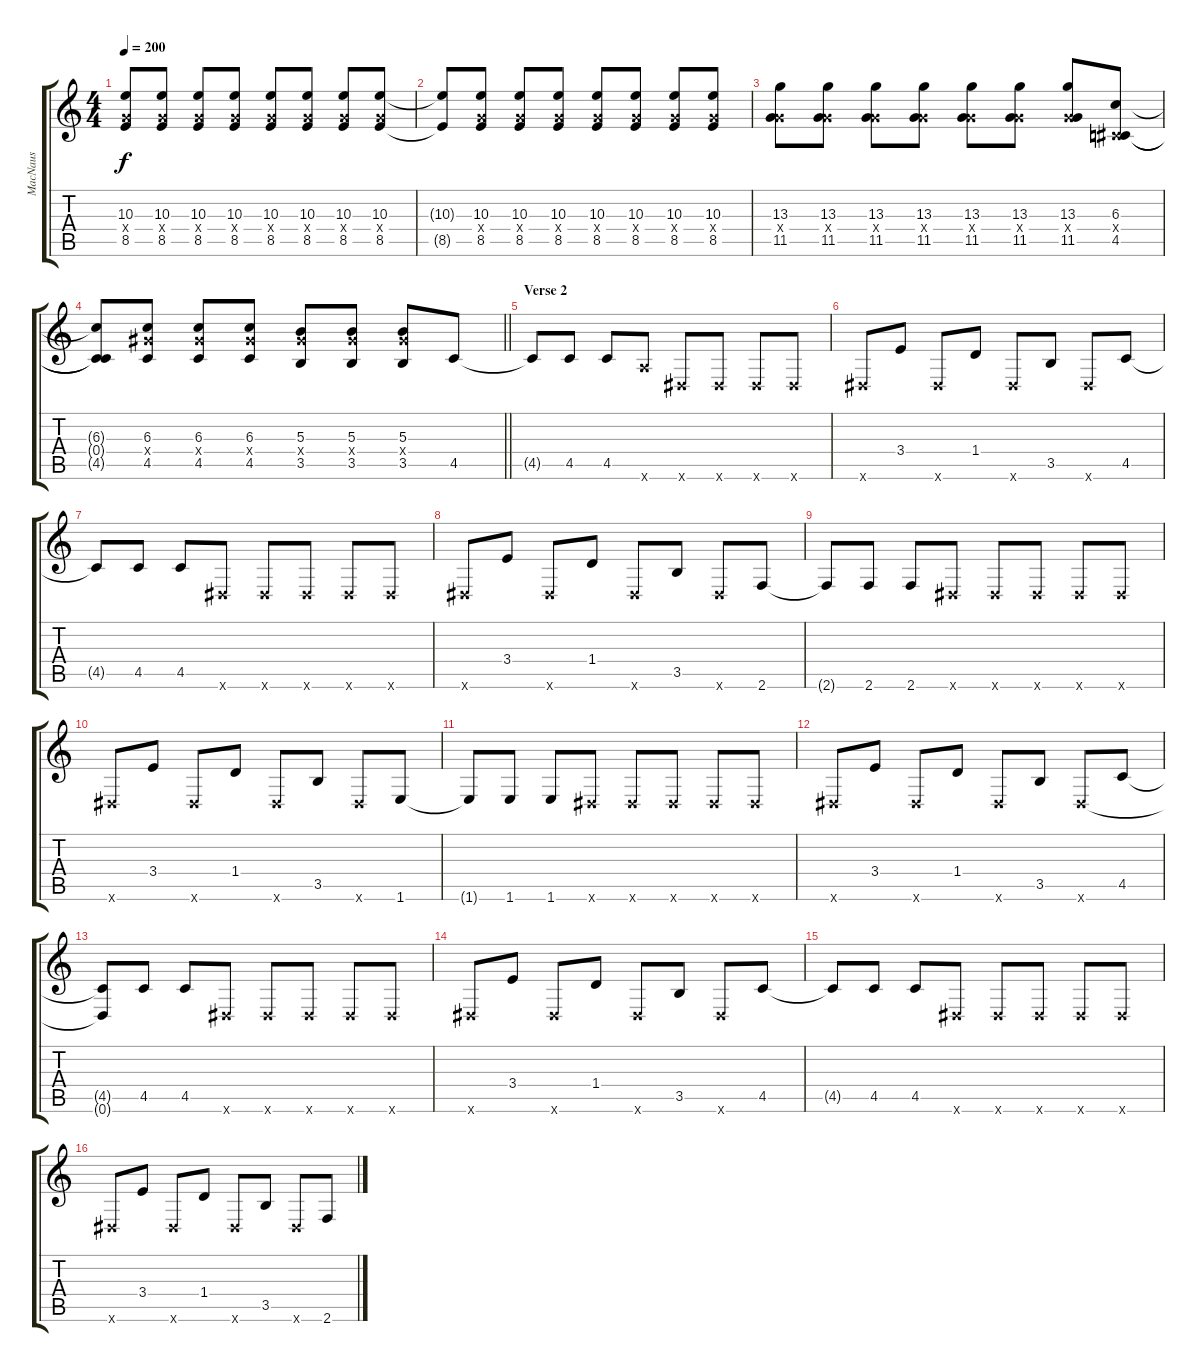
\track ("MacNaus" "MacNaus") {instrument distortionguitar}
\staff {score tabs}
\tuning (Eb4 Bb3 Gb3 Db3 Ab2 Eb2) {hide}
\ts (4 4)
\tempo 200
\clef g2
\ks c
(10.3 6.4{x} 8.5).8{dy f} (10.3 6.4{x} 8.5).8 (10.3 6.4{x} 8.5).8 (10.3 6.4{x} 8.5).8 (10.3 6.4{x} 8.5).8 (10.3 6.4{x} 8.5).8 (10.3 6.4{x} 8.5).8 (10.3 6.4{x} 8.5).8 |
(10.3{t} 8.5{t}).8 (10.3 6.4{x} 8.5).8 (10.3 6.4{x} 8.5).8 (10.3 6.4{x} 8.5).8 (10.3 6.4{x} 8.5).8 (10.3 6.4{x} 8.5).8 (10.3 6.4{x} 8.5).8 (10.3 6.4{x} 8.5).8 |
(13.3 6.4{x} 11.5).8 (13.3 6.4{x} 11.5).8 (13.3 6.4{x} 11.5).8 (13.3 6.4{x} 11.5).8 (13.3 6.4{x} 11.5).8 (13.3 6.4{x} 11.5).8 (13.3 6.4{x} 11.5).8 (6.3 0.4{x} 4.5).8 |
\barLineRight lightlight
(6.3{t} 0.4{t} 4.5{t}).8 (6.3 7.4{x} 4.5).8 (6.3 7.4{x} 4.5).8 (6.3 7.4{x} 4.5).8 (5.3 7.4{x} 3.5).8 (5.3 7.4{x} 3.5).8 (5.3 7.4{x} 3.5).8 4.5.8 |
\section ("" "Verse 2")
4.5{t}.8 4.5.8 4.5.8 6.6{x}.8 0.6{x}.8 0.6{x}.8 0.6{x}.8 0.6{x}.8 |
0.6{x}.8 3.4.8 0.6{x}.8 1.4.8 0.6{x}.8 3.5.8 0.6{x}.8 4.5.8 |
4.5{t}.8 4.5.8 4.5.8 0.6{x}.8 0.6{x}.8 0.6{x}.8 0.6{x}.8 0.6{x}.8 |
0.6{x}.8 3.4.8 0.6{x}.8 1.4.8 0.6{x}.8 3.5.8 0.6{x}.8 2.6.8 |
2.6{t}.8 2.6.8 2.6.8 0.6{x}.8 0.6{x}.8 0.6{x}.8 0.6{x}.8 0.6{x}.8 |
0.6{x}.8 3.4.8 0.6{x}.8 1.4.8 0.6{x}.8 3.5.8 0.6{x}.8 1.6.8 |
1.6{t}.8 1.6.8 1.6.8 0.6{x}.8 0.6{x}.8 0.6{x}.8 0.6{x}.8 0.6{x}.8 |
0.6{x}.8 3.4.8 0.6{x}.8 1.4.8 0.6{x}.8 3.5.8 0.6{x}.8 4.5.8 |
(4.5{t} 0.6{t}).8 4.5.8 4.5.8 0.6{x}.8 0.6{x}.8 0.6{x}.8 0.6{x}.8 0.6{x}.8 |
0.6{x}.8 3.4.8 0.6{x}.8 1.4.8 0.6{x}.8 3.5.8 0.6{x}.8 4.5.8 |
4.5{t}.8 4.5.8 4.5.8 0.6{x}.8 0.6{x}.8 0.6{x}.8 0.6{x}.8 0.6{x}.8 |
0.6{x}.8 3.4.8 0.6{x}.8 1.4.8 0.6{x}.8 3.5.8 0.6{x}.8 2.6.8
